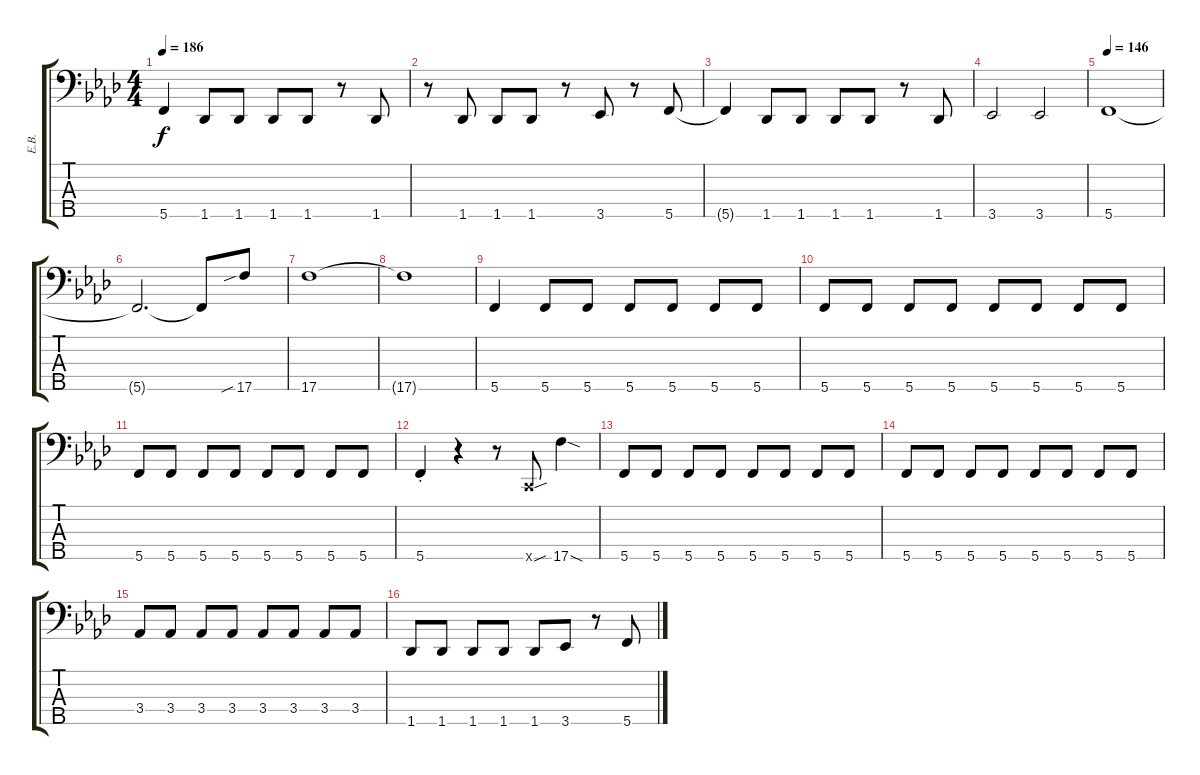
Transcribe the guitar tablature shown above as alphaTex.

\track ("E.B." "E.B.") {instrument electricbassfinger}
\staff {score tabs}
\tuning (Ab2 Eb2 Bb1 F1 C1) {hide}
\ts (4 4)
\tempo 186
\clef f4
\ks ab
5.5{t}.4{dy f} 1.5.8 1.5.8 1.5.8 1.5.8 r.8 1.5.8 |
r.8 1.5.8 1.5.8 1.5.8 r.8 3.5.8 r.8 5.5.8 |
5.5{t}.4 1.5.8 1.5.8 1.5.8 1.5.8 r.8 1.5.8 |
3.5.2 3.5.2 |
\tempo 146
5.5.1 |
5.5{t}.2{d} 5.5{t}.8 17.5{sib}.8 |
17.5.1 |
17.5{t}.1 |
5.5.4 5.5.8 5.5.8 5.5.8 5.5.8 5.5.8 5.5.8 |
5.5.8 5.5.8 5.5.8 5.5.8 5.5.8 5.5.8 5.5.8 5.5.8 |
5.5.8 5.5.8 5.5.8 5.5.8 5.5.8 5.5.8 5.5.8 5.5.8 |
5.5{st}.4 r.4 r.8 0.5{sou x}.8 17.5{sod}.4 |
5.5.8 5.5.8 5.5.8 5.5.8 5.5.8 5.5.8 5.5.8 5.5.8 |
5.5.8 5.5.8 5.5.8 5.5.8 5.5.8 5.5.8 5.5.8 5.5.8 |
3.4.8 3.4.8 3.4.8 3.4.8 3.4.8 3.4.8 3.4.8 3.4.8 |
1.5.8 1.5.8 1.5.8 1.5.8 1.5.8 3.5.8 r.8 5.5.8
